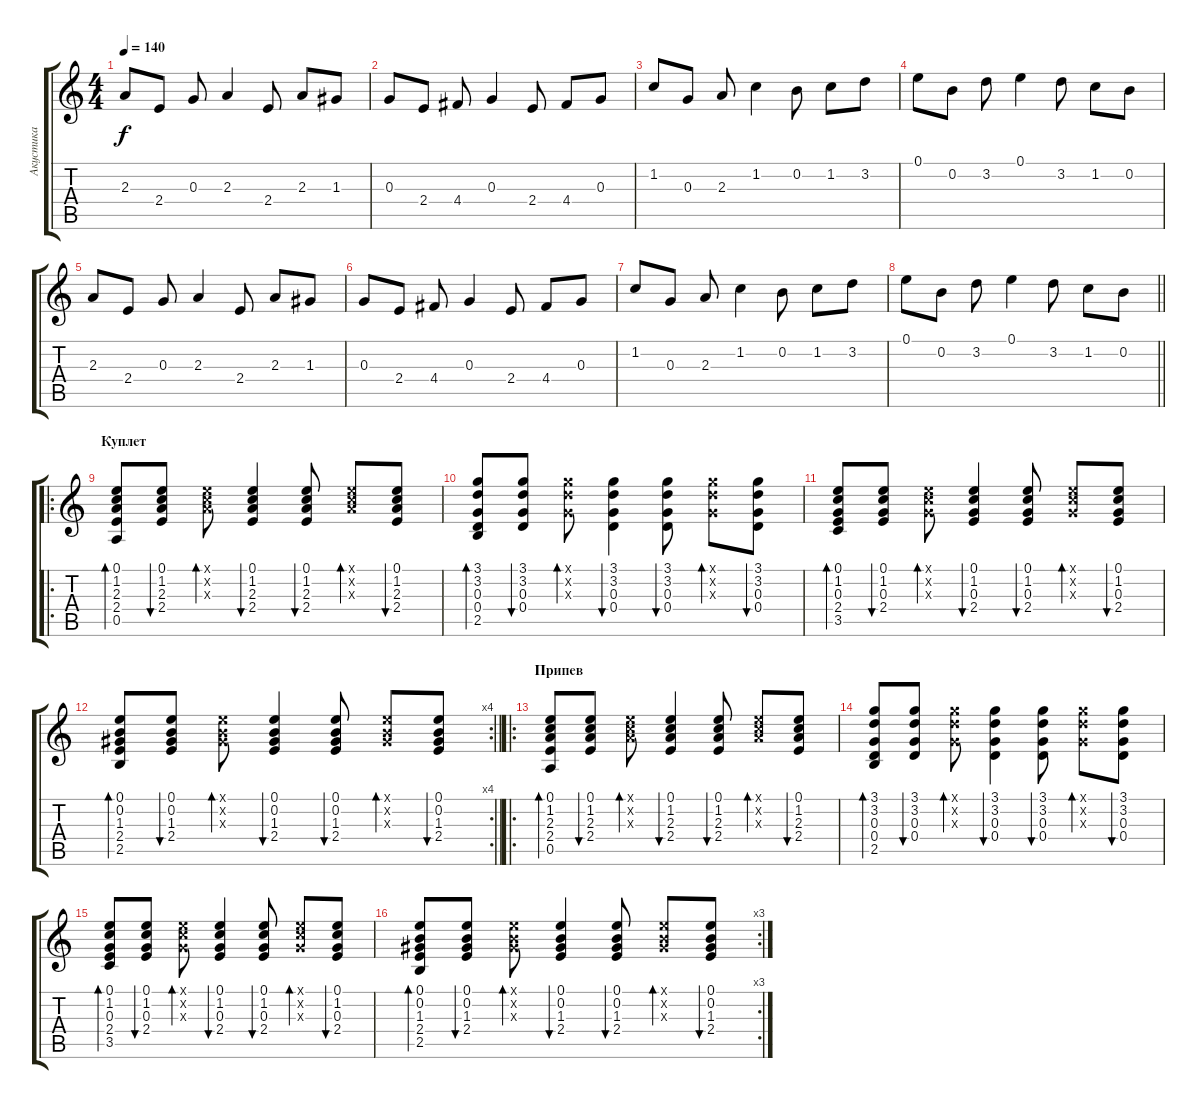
\track ("Акустика" "Акустика") {instrument acousticguitarsteel}
\staff {score tabs}
\tuning (E4 B3 G3 D3 A2 E2) {hide}
\ts (4 4)
\tempo 140
\clef g2
\ks c
2.3.8{dy f} 2.4.8 0.3.8 2.3.4 2.4.8 2.3.8 1.3.8 |
0.3.8 2.4.8 4.4.8 0.3.4 2.4.8 4.4.8 0.3.8 |
1.2.8 0.3.8 2.3.8 1.2.4 0.2.8 1.2.8 3.2.8 |
0.1.8 0.2.8 3.2.8 0.1.4 3.2.8 1.2.8 0.2.8 |
2.3.8 2.4.8 0.3.8 2.3.4 2.4.8 2.3.8 1.3.8 |
0.3.8 2.4.8 4.4.8 0.3.4 2.4.8 4.4.8 0.3.8 |
1.2.8 0.3.8 2.3.8 1.2.4 0.2.8 1.2.8 3.2.8 |
\barLineRight lightlight
0.1.8 0.2.8 3.2.8 0.1.4 3.2.8 1.2.8 0.2.8 |
\ro
\section ("" "Куплет")
(0.1 1.2 2.3 2.4 0.5).8{bd 60 volume 5} (0.1 1.2 2.3 2.4).8{bu 60} (0.1{x} 1.2{x} 2.3{x}).8{bd 60} (0.1 1.2 2.3 2.4).4{bu 60} (0.1 1.2 2.3 2.4).8{bu 60} (0.1{x} 1.2{x} 2.3{x}).8{bd 60} (0.1 1.2 2.3 2.4).8{bu 60} |
(3.1 3.2 0.3 0.4 2.5).8{bd 60} (3.1 3.2 0.3 0.4).8{bu 60} (3.1{x} 3.2{x} 0.3{x}).8{bd 60} (3.1 3.2 0.3 0.4).4{bu 60} (3.1 3.2 0.3 0.4).8{bu 60} (3.1{x} 3.2{x} 0.3{x}).8{bd 60} (3.1 3.2 0.3 0.4).8{bu 60} |
(0.1 1.2 0.3 2.4 3.5).8{bd 60} (0.1 1.2 0.3 2.4).8{bu 60} (0.1{x} 1.2{x} 0.3{x}).8{bd 60} (0.1 1.2 0.3 2.4).4{bu 60} (0.1 1.2 0.3 2.4).8{bu 60} (0.1{x} 1.2{x} 0.3{x}).8{bd 60} (0.1 1.2 0.3 2.4).8{bu 60} |
\rc 4
\barLineRight lightlight
(0.1 0.2 1.3 2.4 2.5).8{bd 60} (0.1 0.2 1.3 2.4).8{bu 60} (0.1{x} 0.2{x} 1.3{x}).8{bd 60} (0.1 0.2 1.3 2.4).4{bu 60} (0.1 0.2 1.3 2.4).8{bu 60} (0.1{x} 0.2{x} 1.3{x}).8{bd 60} (0.1 0.2 1.3 2.4).8{bu 60} |
\ro
\section ("" "Припев")
(0.1 1.2 2.3 2.4 0.5).8{bd 60 volume 7} (0.1 1.2 2.3 2.4).8{bu 60} (0.1{x} 1.2{x} 2.3{x}).8{bd 60} (0.1 1.2 2.3 2.4).4{bu 60} (0.1 1.2 2.3 2.4).8{bu 60} (0.1{x} 1.2{x} 2.3{x}).8{bd 60} (0.1 1.2 2.3 2.4).8{bu 60} |
(3.1 3.2 0.3 0.4 2.5).8{bd 60} (3.1 3.2 0.3 0.4).8{bu 60} (3.1{x} 3.2{x} 0.3{x}).8{bd 60} (3.1 3.2 0.3 0.4).4{bu 60} (3.1 3.2 0.3 0.4).8{bu 60} (3.1{x} 3.2{x} 0.3{x}).8{bd 60} (3.1 3.2 0.3 0.4).8{bu 60} |
(0.1 1.2 0.3 2.4 3.5).8{bd 60} (0.1 1.2 0.3 2.4).8{bu 60} (0.1{x} 1.2{x} 0.3{x}).8{bd 60} (0.1 1.2 0.3 2.4).4{bu 60} (0.1 1.2 0.3 2.4).8{bu 60} (0.1{x} 1.2{x} 0.3{x}).8{bd 60} (0.1 1.2 0.3 2.4).8{bu 60} |
\rc 3
(0.1 0.2 1.3 2.4 2.5).8{bd 60} (0.1 0.2 1.3 2.4).8{bu 60} (0.1{x} 0.2{x} 1.3{x}).8{bd 60} (0.1 0.2 1.3 2.4).4{bu 60} (0.1 0.2 1.3 2.4).8{bu 60} (0.1{x} 0.2{x} 1.3{x}).8{bd 60} (0.1 0.2 1.3 2.4).8{bu 60}
